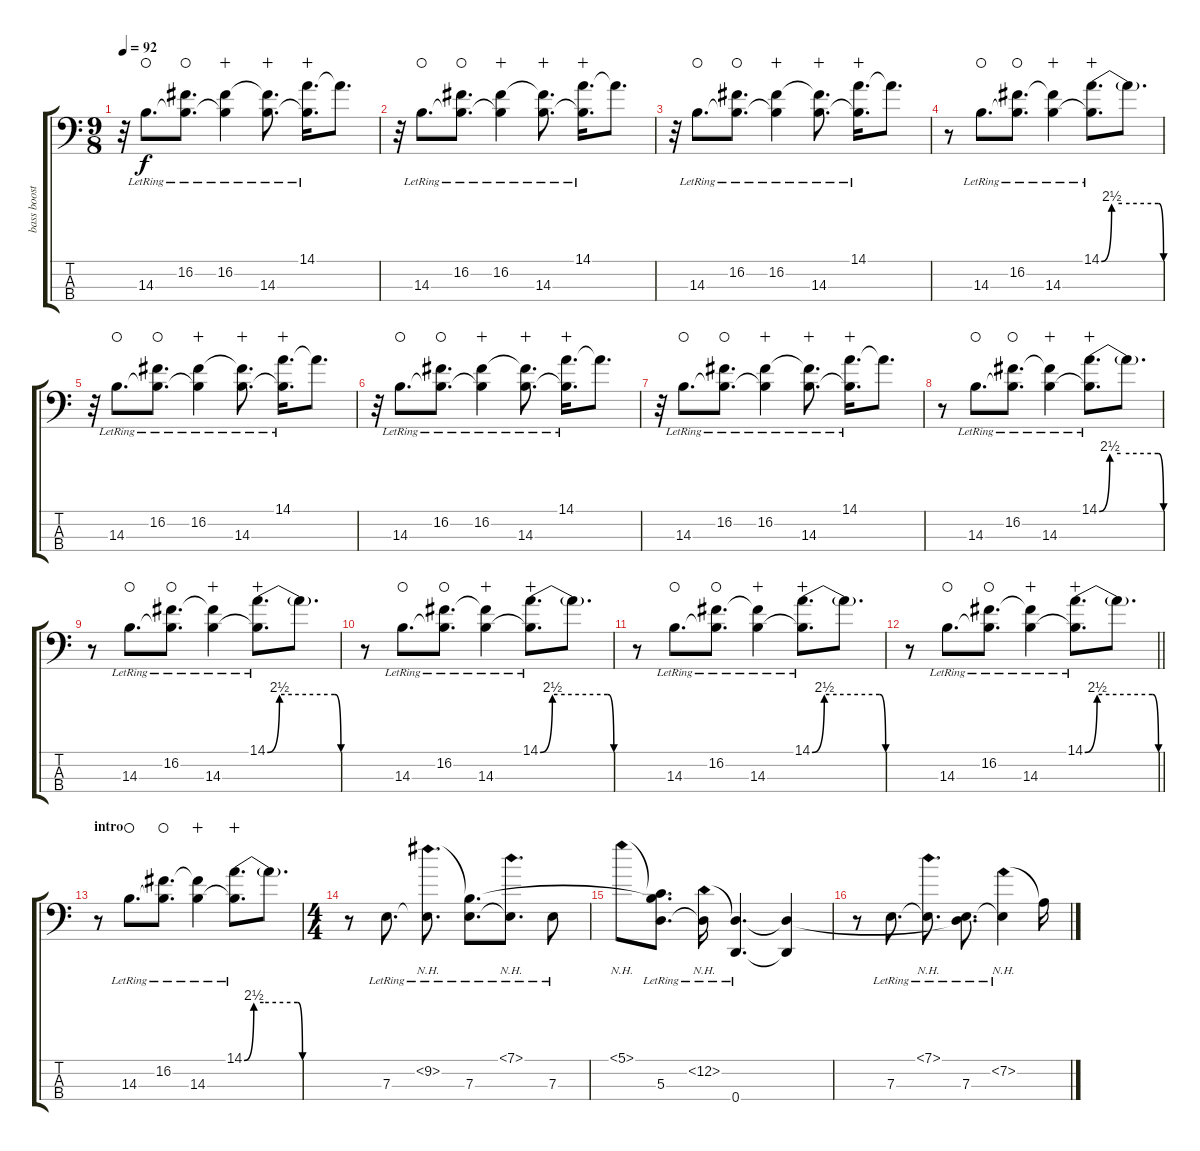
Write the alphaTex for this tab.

\track ("bass boost" "bass boost") {instrument electricbasspick}
\staff {score tabs}
\tuning (G2 D2 A1 D1) {hide}
\ts (9 8)
\tempo 92
\clef f4
\ks c
r.32{dy f} 14.3{lr}.8{d volume 14 waho} (16.2{lr} 14.3{t}).8{d waho} (16.2{lr} 14.3{t}).4{wahc} (16.2{t} 14.3{lr}).8{d wahc} (14.1{lr} 14.3{t}).16{d volume 15 wahc} 14.1{t}.8{d} |
r.32 14.3{lr}.8{d volume 14 waho} (16.2{lr} 14.3{t}).8{d waho} (16.2{lr} 14.3{t}).4{wahc} (16.2{t} 14.3{lr}).8{d wahc} (14.1{lr} 14.3{t}).16{d volume 15 wahc} 14.1{t}.8{d} |
r.32 14.3{lr}.8{d volume 14 waho} (16.2{lr} 14.3{t}).8{d waho} (16.2{lr} 14.3{t}).4{wahc} (16.2{t} 14.3{lr}).8{d wahc} (14.1{lr} 14.3{t}).16{d volume 15 wahc} 14.1{t}.8{d} |
r.8{volume 16 instrument electricbasspick} 14.3{lr}.8{d volume 14 waho} (16.2{lr} 14.3{t}).8{d waho} (16.2{t} 14.3{lr}).4{wahc} (14.1{be (custom 0 0 10 10 20 10 55 10 60 0) lr} 14.3{t}).8{d volume 15 wahc} 14.1{t}.8{d} |
r.32 14.3{lr}.8{d volume 14 waho} (16.2{lr} 14.3{t}).8{d waho} (16.2{lr} 14.3{t}).4{wahc} (16.2{t} 14.3{lr}).8{d wahc} (14.1{lr} 14.3{t}).16{d volume 15 wahc} 14.1{t}.8{d} |
r.32 14.3{lr}.8{d volume 14 waho} (16.2{lr} 14.3{t}).8{d waho} (16.2{lr} 14.3{t}).4{wahc} (16.2{t} 14.3{lr}).8{d wahc} (14.1{lr} 14.3{t}).16{d volume 15 wahc} 14.1{t}.8{d} |
r.32 14.3{lr}.8{d volume 14 waho} (16.2{lr} 14.3{t}).8{d waho} (16.2{lr} 14.3{t}).4{wahc} (16.2{t} 14.3{lr}).8{d wahc} (14.1{lr} 14.3{t}).16{d volume 15 wahc} 14.1{t}.8{d} |
r.8{volume 16 instrument electricbasspick} 14.3{lr}.8{d volume 14 waho} (16.2{lr} 14.3{t}).8{d waho} (16.2{t} 14.3{lr}).4{wahc} (14.1{be (custom 0 0 10 10 20 10 55 10 60 0) lr} 14.3{t}).8{d volume 15 wahc} 14.1{t}.8{d} |
r.8{volume 16 instrument electricbasspick} 14.3{lr}.8{d volume 14 waho} (16.2{lr} 14.3{t}).8{d waho} (16.2{t} 14.3{lr}).4{wahc} (14.1{be (custom 0 0 10 10 20 10 55 10 60 0) lr} 14.3{t}).8{d volume 15 wahc} 14.1{t}.8{d} |
r.8{volume 16 instrument electricbasspick} 14.3{lr}.8{d volume 14 waho} (16.2{lr} 14.3{t}).8{d waho} (16.2{t} 14.3{lr}).4{wahc} (14.1{be (custom 0 0 10 10 20 10 55 10 60 0) lr} 14.3{t}).8{d volume 15 wahc} 14.1{t}.8{d} |
r.8{volume 16 instrument electricbasspick} 14.3{lr}.8{d volume 14 waho} (16.2{lr} 14.3{t}).8{d waho} (16.2{t} 14.3{lr}).4{wahc} (14.1{be (custom 0 0 10 10 20 10 55 10 60 0) lr} 14.3{t}).8{d volume 15 wahc} 14.1{t}.8{d} |
\barLineRight lightlight
r.8{volume 16 instrument electricbasspick} 14.3{lr}.8{d volume 14 waho} (16.2{lr} 14.3{t}).8{d waho} (16.2{t} 14.3{lr}).4{wahc} (14.1{be (custom 0 0 10 10 20 10 55 10 60 0) lr} 14.3{t}).8{d volume 15 wahc} 14.1{t}.8{d} |
\section ("" "intro")
r.8{volume 16 instrument electricbasspick} 14.3{lr}.8{d volume 14 waho} (16.2{lr} 14.3{t}).8{d waho} (16.2{t} 14.3{lr}).4{wahc} (14.1{be (custom 0 0 10 10 20 10 55 10 60 0) lr} 14.3{t}).8{d volume 15 wahc} 14.1{t}.8{d} |
\ts (4 4)
r.8 7.3{lr}.8{d} (9.2{nh lr} 7.3{t}).8{d} (9.2{t} 7.3{lr}).8{d} (7.1{nh lr} 7.3{t}).8{d} 7.3{lr}.8 |
5.1{nh}.8 (5.1{t} 9.2{t} 5.3{lr}).8{d} (0.2{nh lr} 5.3{t}).16 (0.2{t} 0.4{lr}).4{d} (0.2{t} 0.4{t}).4 |
r.8 7.3{lr}.8{d} (7.1{nh lr} 7.3{t}).8{d} (0.2{t} 7.3{lr}).8{d} (7.2{nh lr} 7.3{t}).4 7.2{t}.16
